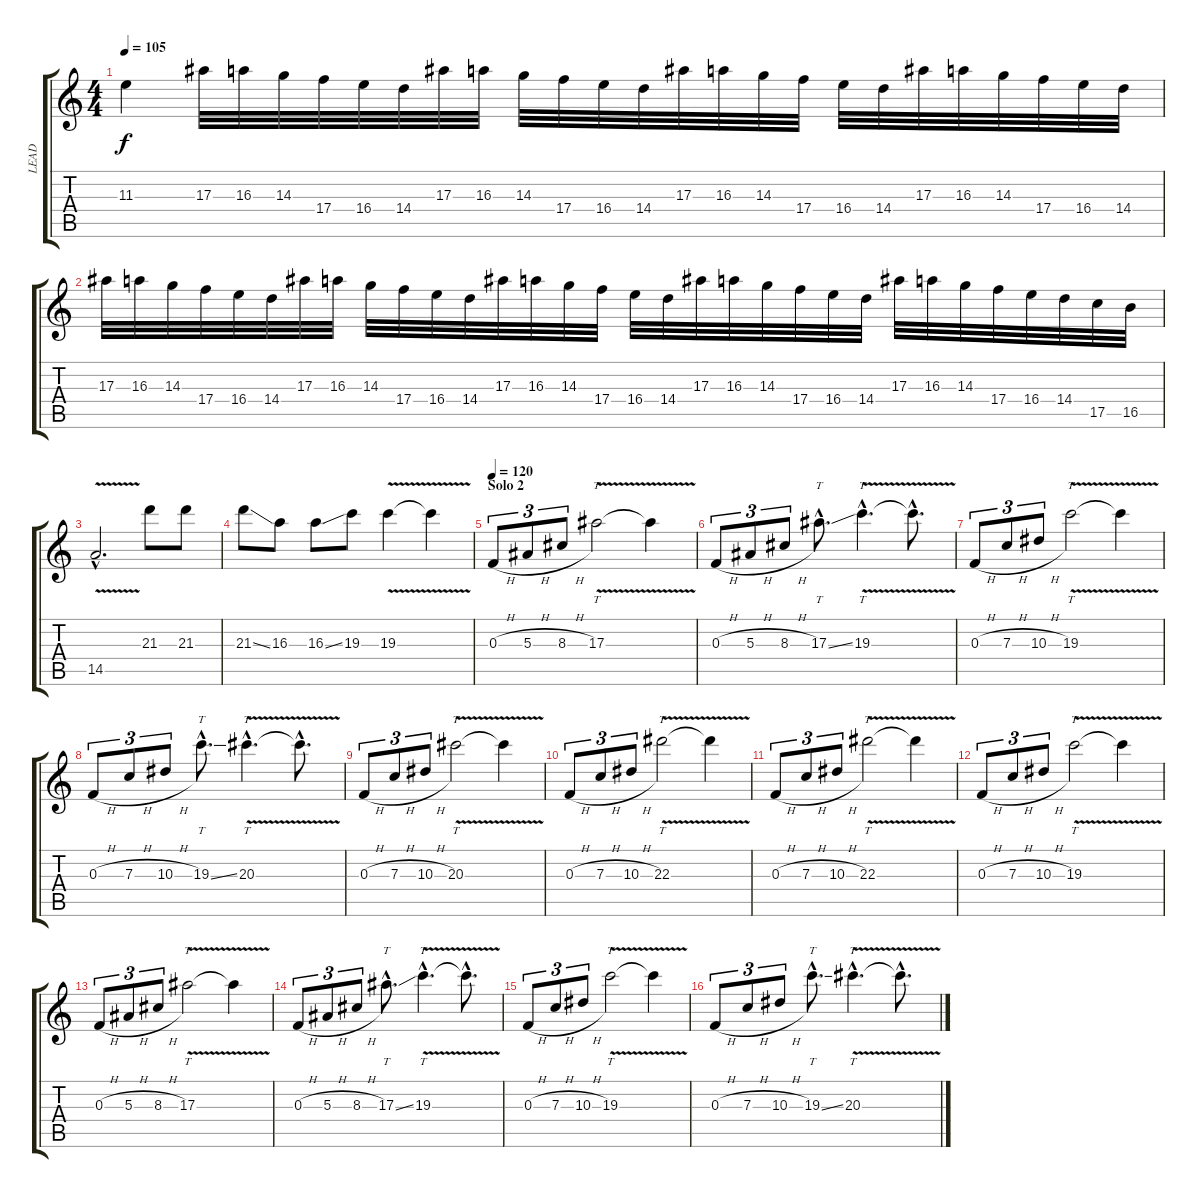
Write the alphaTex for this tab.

\track ("LEAD" "LEAD") {instrument distortionguitar}
\staff {score tabs}
\tuning (D4 A3 F3 C3 G2 D2) {hide}
\ts (4 4)
\tempo 105
\clef g2
\ks c
11.3{t}.4{dy f} 17.3.32 16.3.32 14.3.32 17.4.32 16.4.32 14.4.32 17.3.32 16.3.32 14.3.32 17.4.32 16.4.32 14.4.32 17.3.32 16.3.32 14.3.32 17.4.32 16.4.32 14.4.32 17.3.32 16.3.32 14.3.32 17.4.32 16.4.32 14.4.32 |
17.3.32 16.3.32 14.3.32 17.4.32 16.4.32 14.4.32 17.3.32 16.3.32 14.3.32 17.4.32 16.4.32 14.4.32 17.3.32 16.3.32 14.3.32 17.4.32 16.4.32 14.4.32 17.3.32 16.3.32 14.3.32 17.4.32 16.4.32 14.4.32 17.3.32 16.3.32 14.3.32 17.4.32 16.4.32 14.4.32 17.5.32 16.5.32 |
14.5{v hac}.2{d} 21.3.8 21.3.8 |
21.3{ss}.8 16.3.8 16.3{ss}.8 19.3.8 19.3{v}.4 19.3{t}.4 |
\section ("" "Solo 2")
\tempo 120
0.3{h}.8{tu (3 2)} 5.3{h}.8{tu (3 2)} 8.3{h}.8{tu (3 2)} 17.3{v}.2{tt} 17.3{t}.4 |
0.3{h}.8{tu (3 2)} 5.3{h}.8{tu (3 2)} 8.3{h}.8{tu (3 2)} 17.3{ss hac}.8{tt d} 19.3{v hac}.4{tt d} 19.3{hac t}.8{d} |
0.3{h}.8{tu (3 2)} 7.3{h}.8{tu (3 2)} 10.3{h}.8{tu (3 2)} 19.3{v}.2{tt} 19.3{t}.4 |
0.3{h}.8{tu (3 2)} 7.3{h}.8{tu (3 2)} 10.3{h}.8{tu (3 2)} 19.3{ss hac}.8{tt d} 20.3{v hac}.4{tt d} 20.3{hac t}.8{d} |
0.3{h}.8{tu (3 2)} 7.3{h}.8{tu (3 2)} 10.3{h}.8{tu (3 2)} 20.3{v}.2{tt} 20.3{t}.4 |
0.3{h}.8{tu (3 2)} 7.3{h}.8{tu (3 2)} 10.3{h}.8{tu (3 2)} 22.3{v}.2{tt} 22.3{t}.4 |
0.3{h}.8{tu (3 2)} 7.3{h}.8{tu (3 2)} 10.3{h}.8{tu (3 2)} 22.3{v}.2{tt} 22.3{t}.4 |
0.3{h}.8{tu (3 2)} 7.3{h}.8{tu (3 2)} 10.3{h}.8{tu (3 2)} 19.3{v}.2{tt} 19.3{t}.4 |
0.3{h}.8{tu (3 2)} 5.3{h}.8{tu (3 2)} 8.3{h}.8{tu (3 2)} 17.3{v}.2{tt} 17.3{t}.4 |
0.3{h}.8{tu (3 2)} 5.3{h}.8{tu (3 2)} 8.3{h}.8{tu (3 2)} 17.3{ss hac}.8{tt d} 19.3{v hac}.4{tt d} 19.3{hac t}.8{d} |
0.3{h}.8{tu (3 2)} 7.3{h}.8{tu (3 2)} 10.3{h}.8{tu (3 2)} 19.3{v}.2{tt} 19.3{t}.4 |
0.3{h}.8{tu (3 2)} 7.3{h}.8{tu (3 2)} 10.3{h}.8{tu (3 2)} 19.3{ss hac}.8{tt d} 20.3{v hac}.4{tt d} 20.3{hac t}.8{d}
